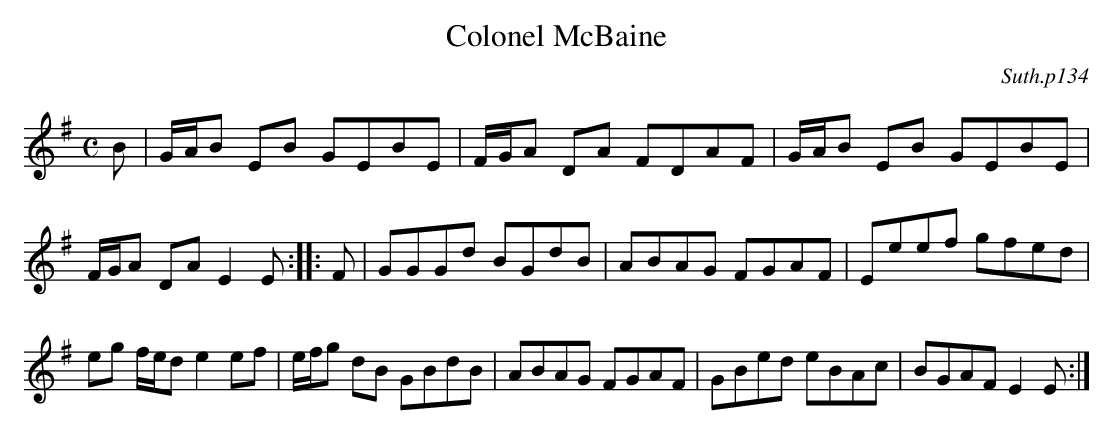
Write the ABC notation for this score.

X:1
T:Colonel McBaine
C:Suth.p134
M:C
L:1/8
K:G
B|G/A/B EB GEBE|F/G/A DA FDAF|G/A/B EB GEBE|F/G/A DA E2E::\
F|GGGd BGdB|ABAG FGAF|Eeef gfed|eg f/e/d e2ef|e/f/g dB GBdB|ABAG FGAF|GBed eBAc|BGAF E2E:|
